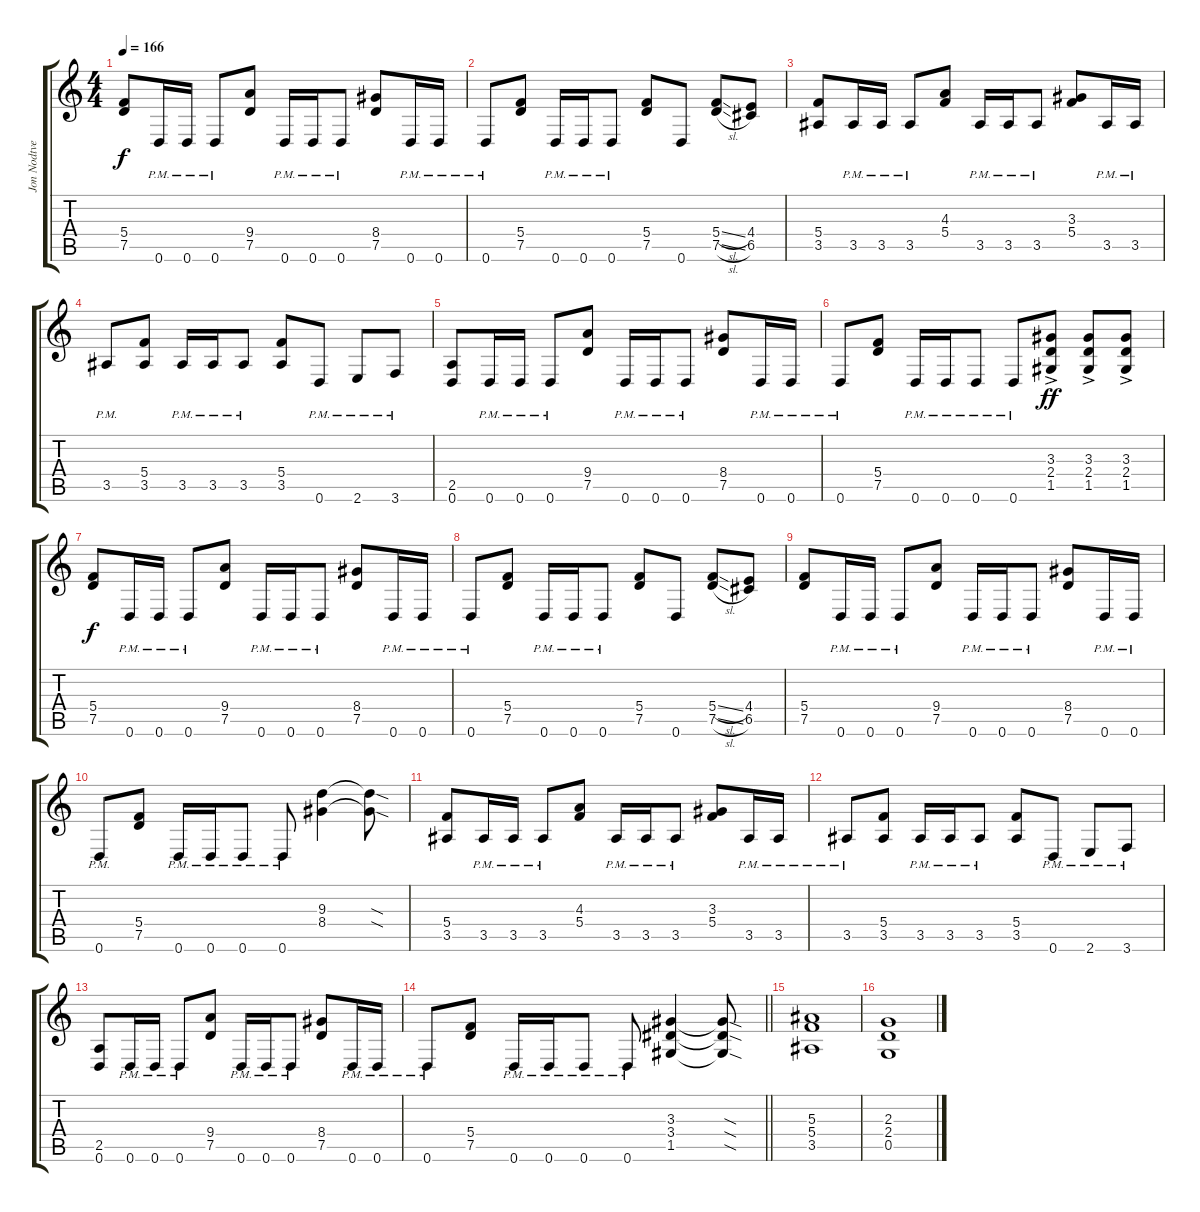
\track ("Jon Nodtveidt" "Jon Nodtve") {instrument distortionguitar}
\staff {score tabs}
\tuning (D4 A3 F3 C3 G2 D2) {hide}
\ts (4 4)
\tempo 166
\clef g2
\ks c
(5.4 7.5).8{dy f} 0.6{pm}.16 0.6{pm}.16 0.6{pm}.8 (9.4 7.5).8 0.6{pm}.16 0.6{pm}.16 0.6{pm}.8 (8.4 7.5).8 0.6{pm}.16 0.6{pm}.16 |
0.6{pm}.8 (5.4 7.5).8 0.6{pm}.16 0.6{pm}.16 0.6{pm}.8 (5.4 7.5).8 0.6.8 (5.4{sl} 7.5{sl}).8 (4.4 6.5).8 |
(5.4 3.5).8 3.5{pm}.16 3.5{pm}.16 3.5{pm}.8 (4.3 5.4).8 3.5{pm}.16 3.5{pm}.16 3.5{pm}.8 (3.3 5.4).8 3.5{pm}.16 3.5{pm}.16 |
3.5{pm}.8 (5.4 3.5).8 3.5{pm}.16 3.5{pm}.16 3.5{pm}.8 (5.4 3.5).8 0.6{pm}.8 2.6{pm}.8 3.6{pm}.8 |
(2.5 0.6).8 0.6{pm}.16 0.6{pm}.16 0.6{pm}.8 (9.4 7.5).8 0.6{pm}.16 0.6{pm}.16 0.6{pm}.8 (8.4 7.5).8 0.6{pm}.16 0.6{pm}.16 |
0.6{pm}.8 (5.4 7.5).8 0.6{pm}.16 0.6{pm}.16 0.6{pm}.8 0.6{pm}.8 (3.3{ac} 2.4{ac} 1.5{ac}).8{dy ff} (3.3{ac} 2.4{ac} 1.5{ac}).8 (3.3{ac} 2.4{ac} 1.5{ac}).8 |
(5.4 7.5).8{dy f} 0.6{pm}.16 0.6{pm}.16 0.6{pm}.8 (9.4 7.5).8 0.6{pm}.16 0.6{pm}.16 0.6{pm}.8 (8.4 7.5).8 0.6{pm}.16 0.6{pm}.16 |
0.6{pm}.8 (5.4 7.5).8 0.6{pm}.16 0.6{pm}.16 0.6{pm}.8 (5.4 7.5).8 0.6.8 (5.4{sl} 7.5{sl}).8 (4.4 6.5).8 |
(5.4 7.5).8 0.6{pm}.16 0.6{pm}.16 0.6{pm}.8 (9.4 7.5).8 0.6{pm}.16 0.6{pm}.16 0.6{pm}.8 (8.4 7.5).8 0.6{pm}.16 0.6{pm}.16 |
0.6{pm}.8 (5.4 7.5).8 0.6{pm}.16 0.6{pm}.16 0.6{pm}.8 0.6{pm}.8 (9.3 8.4).4 (9.3{sod t} 8.4{sod t}).8 |
(5.4 3.5).8 3.5{pm}.16 3.5{pm}.16 3.5{pm}.8 (4.3 5.4).8 3.5{pm}.16 3.5{pm}.16 3.5{pm}.8 (3.3 5.4).8 3.5{pm}.16 3.5{pm}.16 |
3.5{pm}.8 (5.4 3.5).8 3.5{pm}.16 3.5{pm}.16 3.5{pm}.8 (5.4 3.5).8 0.6{pm}.8 2.6{pm}.8 3.6{pm}.8 |
(2.5 0.6).8 0.6{pm}.16 0.6{pm}.16 0.6{pm}.8 (9.4 7.5).8 0.6{pm}.16 0.6{pm}.16 0.6{pm}.8 (8.4 7.5).8 0.6{pm}.16 0.6{pm}.16 |
\barLineRight lightlight
0.6{pm}.8 (5.4 7.5).8 0.6{pm}.16 0.6{pm}.16 0.6{pm}.8 0.6{pm}.8 (3.3 3.4 1.5).4 (3.3{sod t} 3.4{sod t} 1.5{sod t}).8 |
(5.3 5.4 3.5).1 |
(2.3 2.4 0.5).1
